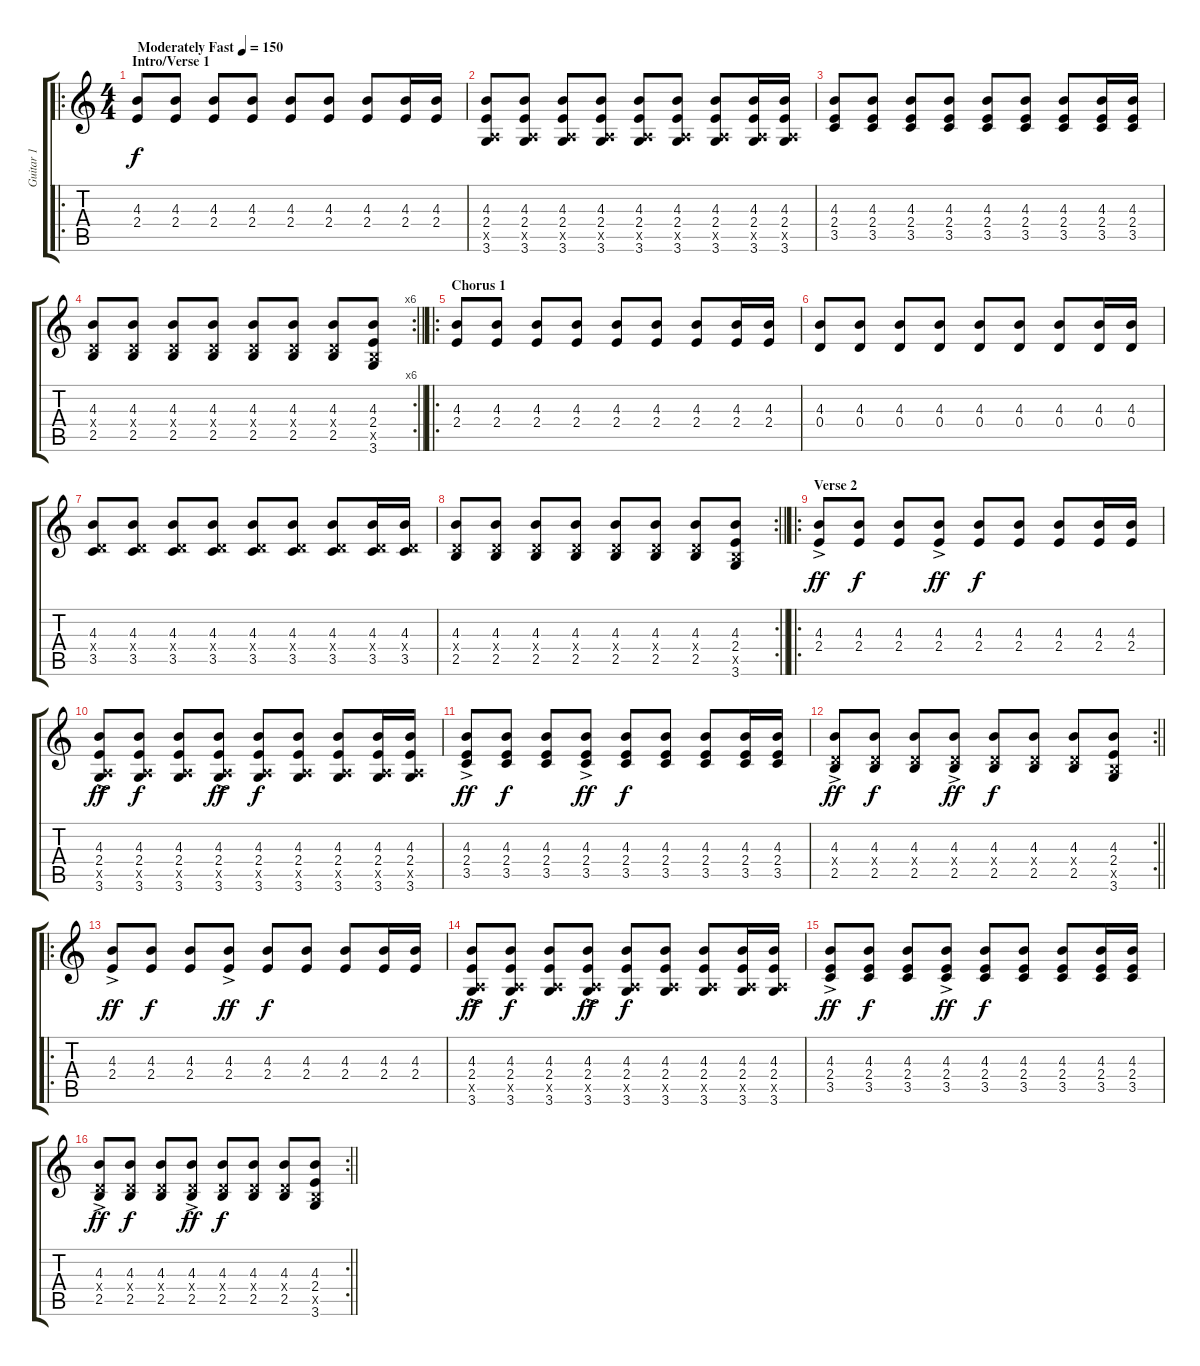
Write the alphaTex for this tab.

\track ("Guitar 1" "Guitar 1") {instrument acousticguitarsteel}
\staff {score tabs}
\tuning (E4 B3 G3 D3 A2 E2) {hide}
\ro
\ts (4 4)
\section ("" "Intro/Verse 1")
\tempo (150 "Moderately Fast")
\clef g2
\ks c
(4.3 2.4).8{dy f instrument acousticguitarsteel} (4.3 2.4).8 (4.3 2.4).8 (4.3 2.4).8 (4.3 2.4).8 (4.3 2.4).8 (4.3 2.4).8 (4.3 2.4).16 (4.3 2.4).16 |
(4.3 2.4 0.5{x} 3.6).8 (4.3 2.4 0.5{x} 3.6).8 (4.3 2.4 0.5{x} 3.6).8 (4.3 2.4 0.5{x} 3.6).8 (4.3 2.4 0.5{x} 3.6).8 (4.3 2.4 0.5{x} 3.6).8 (4.3 2.4 0.5{x} 3.6).8 (4.3 2.4 0.5{x} 3.6).16 (4.3 2.4 0.5{x} 3.6).16 |
(4.3 2.4 3.5).8 (4.3 2.4 3.5).8 (4.3 2.4 3.5).8 (4.3 2.4 3.5).8 (4.3 2.4 3.5).8 (4.3 2.4 3.5).8 (4.3 2.4 3.5).8 (4.3 2.4 3.5).16 (4.3 2.4 3.5).16 |
\rc 6
\barLineRight lightlight
(4.3 0.4{x} 2.5).8 (4.3 0.4{x} 2.5).8 (4.3 0.4{x} 2.5).8 (4.3 0.4{x} 2.5).8 (4.3 0.4{x} 2.5).8 (4.3 0.4{x} 2.5).8 (4.3 0.4{x} 2.5).8 (4.3 2.4 2.5{x} 3.6).8 |
\ro
\section ("" "Chorus 1")
(4.3 2.4).8 (4.3 2.4).8 (4.3 2.4).8 (4.3 2.4).8 (4.3 2.4).8 (4.3 2.4).8 (4.3 2.4).8 (4.3 2.4).16 (4.3 2.4).16 |
(4.3 0.4).8 (4.3 0.4).8 (4.3 0.4).8 (4.3 0.4).8 (4.3 0.4).8 (4.3 0.4).8 (4.3 0.4).8 (4.3 0.4).16 (4.3 0.4).16 |
(4.3 0.4{x} 3.5).8 (4.3 0.4{x} 3.5).8 (4.3 0.4{x} 3.5).8 (4.3 0.4{x} 3.5).8 (4.3 0.4{x} 3.5).8 (4.3 0.4{x} 3.5).8 (4.3 0.4{x} 3.5).8 (4.3 0.4{x} 3.5).16 (4.3 0.4{x} 3.5).16 |
\rc 2
\barLineRight lightlight
(4.3 0.4{x} 2.5).8 (4.3 0.4{x} 2.5).8 (4.3 0.4{x} 2.5).8 (4.3 0.4{x} 2.5).8 (4.3 0.4{x} 2.5).8 (4.3 0.4{x} 2.5).8 (4.3 0.4{x} 2.5).8 (4.3 2.4 2.5{x} 3.6).8 |
\ro
\section ("" "Verse 2")
(4.3 2.4{ac}).8{dy ff volume 16 instrument electricguitarclean} (4.3 2.4).8{dy f} (4.3 2.4).8 (4.3 2.4{ac}).8{dy ff} (4.3 2.4).8{dy f} (4.3 2.4).8 (4.3 2.4).8 (4.3 2.4).16 (4.3 2.4).16 |
(4.3 2.4 0.5{ac x} 3.6).8{dy ff} (4.3 2.4 0.5{x} 3.6).8{dy f} (4.3 2.4 0.5{x} 3.6).8 (4.3 2.4 0.5{ac x} 3.6).8{dy ff} (4.3 2.4 0.5{x} 3.6).8{dy f} (4.3 2.4 0.5{x} 3.6).8 (4.3 2.4 0.5{x} 3.6).8 (4.3 2.4 0.5{x} 3.6).16 (4.3 2.4 0.5{x} 3.6).16 |
(4.3 2.4{ac} 3.5).8{dy ff} (4.3 2.4 3.5).8{dy f} (4.3 2.4 3.5).8 (4.3 2.4{ac} 3.5).8{dy ff} (4.3 2.4 3.5).8{dy f} (4.3 2.4 3.5).8 (4.3 2.4 3.5).8 (4.3 2.4 3.5).16 (4.3 2.4 3.5).16 |
\rc 2
\barLineRight lightlight
(4.3 0.4{ac x} 2.5).8{dy ff} (4.3 0.4{x} 2.5).8{dy f} (4.3 0.4{x} 2.5).8 (4.3 0.4{x} 2.5{ac}).8{dy ff} (4.3 0.4{x} 2.5).8{dy f} (4.3 0.4{x} 2.5).8 (4.3 0.4{x} 2.5).8 (4.3 2.4 2.5{x} 3.6).8 |
\ro
(4.3 2.4{ac}).8{dy ff volume 16 instrument electricguitarclean} (4.3 2.4).8{dy f} (4.3 2.4).8 (4.3 2.4{ac}).8{dy ff} (4.3 2.4).8{dy f} (4.3 2.4).8 (4.3 2.4).8 (4.3 2.4).16 (4.3 2.4).16 |
(4.3 2.4 0.5{ac x} 3.6).8{dy ff} (4.3 2.4 0.5{x} 3.6).8{dy f} (4.3 2.4 0.5{x} 3.6).8 (4.3 2.4 0.5{ac x} 3.6).8{dy ff} (4.3 2.4 0.5{x} 3.6).8{dy f} (4.3 2.4 0.5{x} 3.6).8 (4.3 2.4 0.5{x} 3.6).8 (4.3 2.4 0.5{x} 3.6).16 (4.3 2.4 0.5{x} 3.6).16 |
(4.3 2.4{ac} 3.5).8{dy ff} (4.3 2.4 3.5).8{dy f} (4.3 2.4 3.5).8 (4.3 2.4{ac} 3.5).8{dy ff} (4.3 2.4 3.5).8{dy f} (4.3 2.4 3.5).8 (4.3 2.4 3.5).8 (4.3 2.4 3.5).16 (4.3 2.4 3.5).16 |
\rc 2
\barLineRight lightlight
(4.3 0.4{ac x} 2.5).8{dy ff} (4.3 0.4{x} 2.5).8{dy f} (4.3 0.4{x} 2.5).8 (4.3 0.4{x} 2.5{ac}).8{dy ff} (4.3 0.4{x} 2.5).8{dy f} (4.3 0.4{x} 2.5).8 (4.3 0.4{x} 2.5).8 (4.3 2.4 2.5{x} 3.6).8
